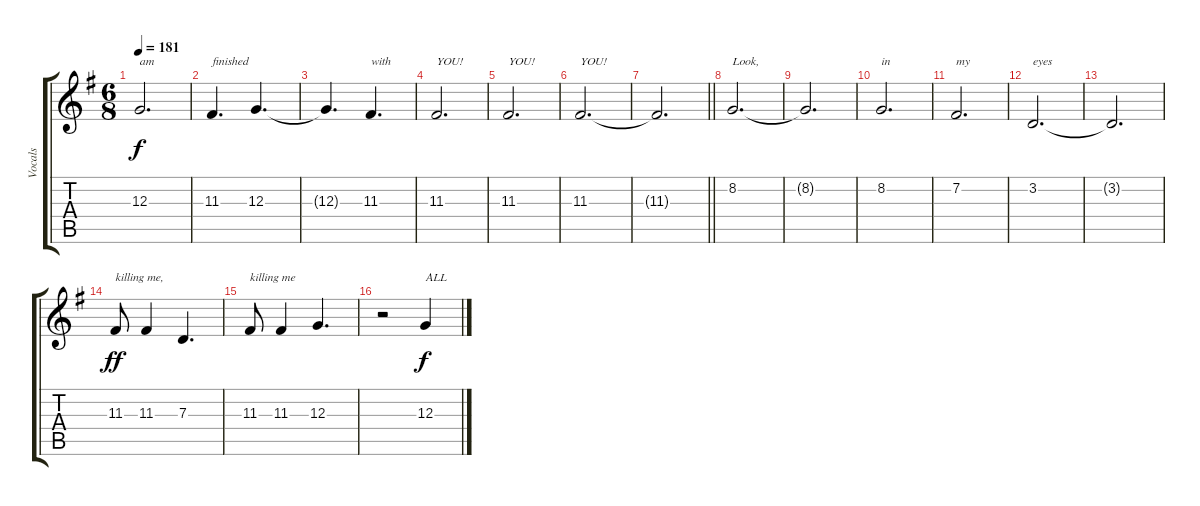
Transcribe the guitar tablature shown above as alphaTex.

\track ("Vocals" "Vocals") {instrument clarinet}
\staff {score tabs}
\tuning (E4 B3 G3 D3 A2 E2) {hide}
\ts (6 8)
\tempo 181
\clef g2
\ks eminor
12.3.2{d txt "am" dy f} |
11.3.4{d txt "finished"} 12.3.4{d} |
12.3{t}.4{d} 11.3.4{d txt "with"} |
11.3.2{d txt "YOU!"} |
11.3.2{d txt "YOU!"} |
11.3.2{d txt "YOU!"} |
\barLineRight lightlight
11.3{t}.2{d} |
8.2.2{d txt "Look," volume 14} |
8.2{t}.2{d} |
8.2.2{d txt "in"} |
7.2.2{d txt "my"} |
3.2.2{d txt "eyes"} |
3.2{t}.2{d} |
11.3.8{txt "killing me," dy ff} 11.3.4 7.3.4{d} |
11.3.8{txt "killing me"} 11.3.4 12.3.4{d} |
r.2 12.3.4{txt "ALL" dy f}
